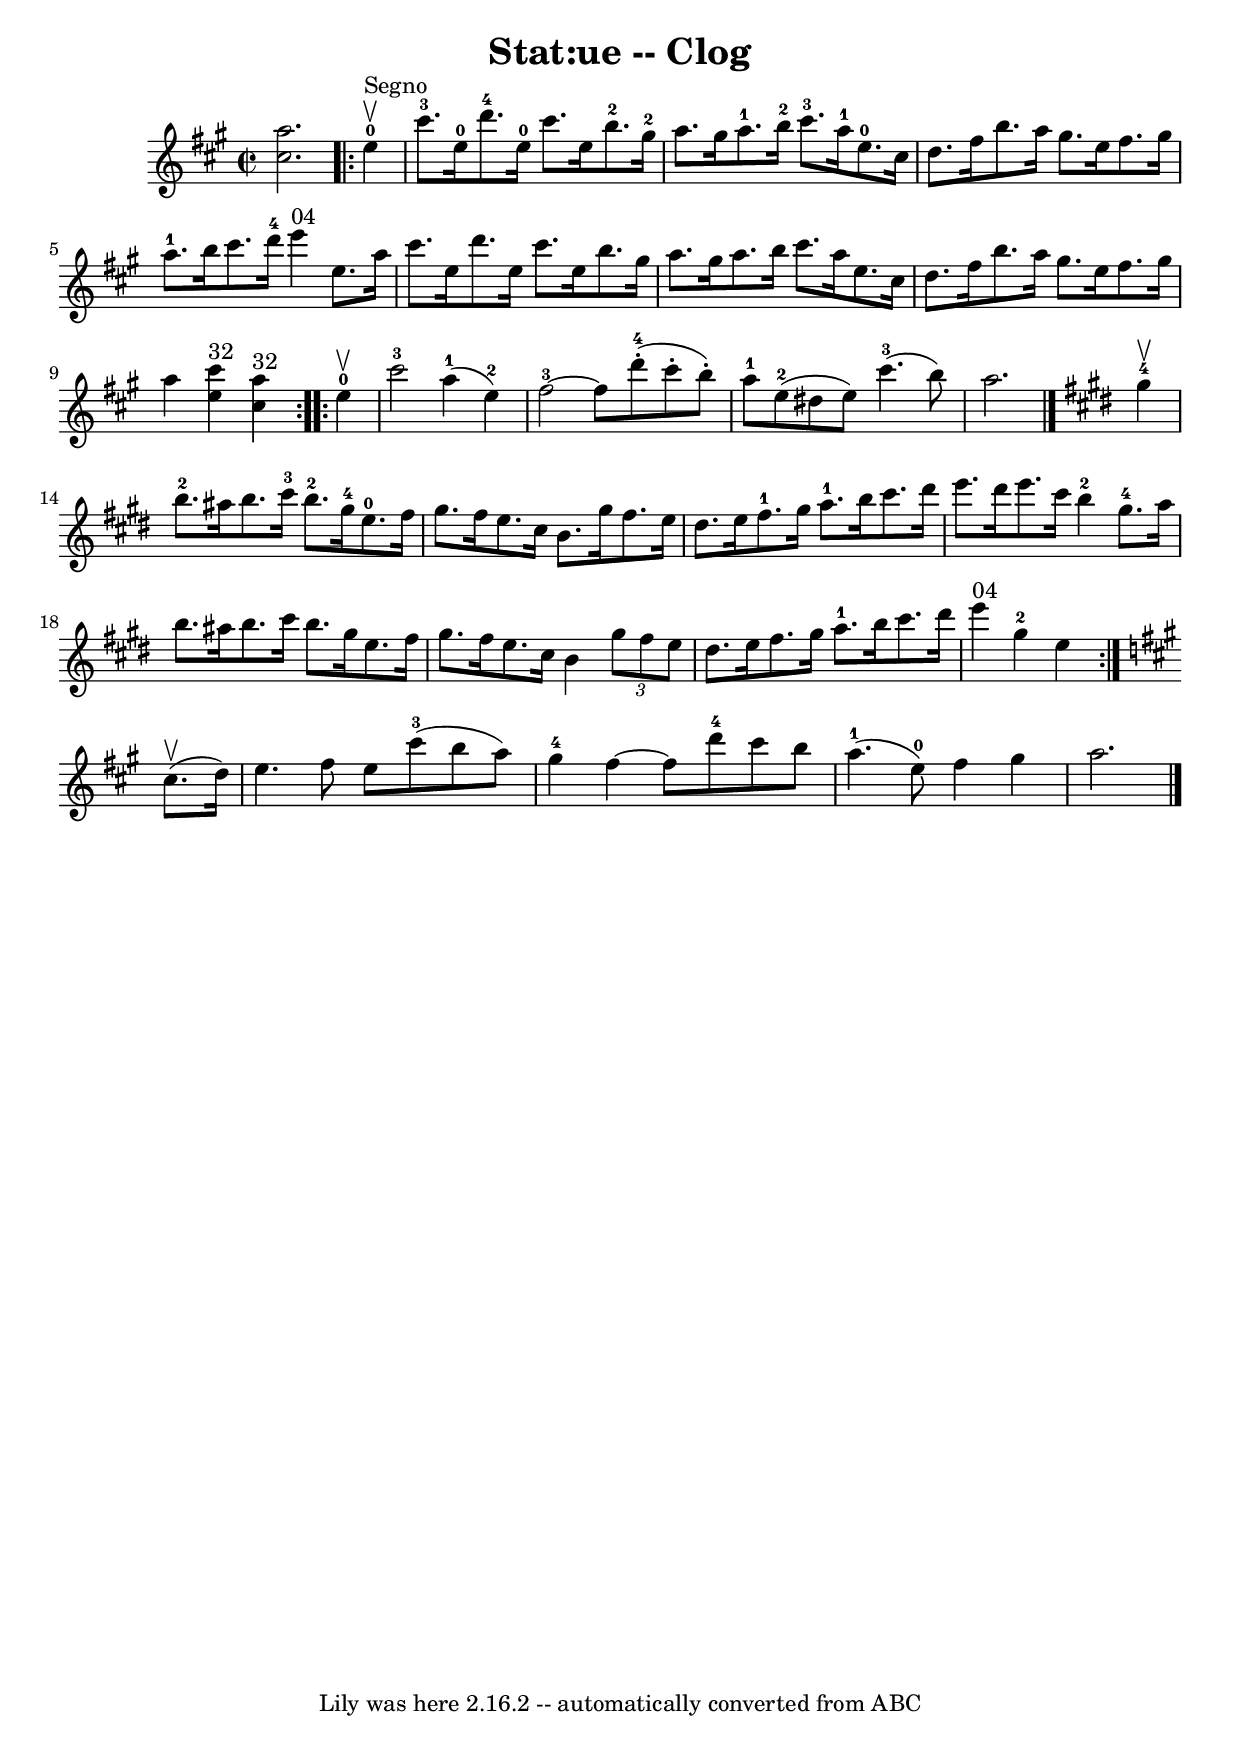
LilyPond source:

\version "2.16.2"
\include "Mammoth.ily"
\header {
  %% book = "Ryan's Mammoth Collection"
  crossRefNumber = "1"
  footnotes = "\\\\155 919"
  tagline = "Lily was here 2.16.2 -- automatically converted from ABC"
  title = "Stat:ue -- Clog"

}
voicedefault =  {


  \override Staff.TimeSignature #'style = #'C
  \time 2/2 
  \key a \major
  << cis''2. a''2.   >>   |
  

  \repeat volta 2 {
    e''4-0^"Segno"^\upbow |
    cis'''8.-3   
    e''16-0 d'''8.-4 e''16-0 cis'''8. e''16 b''8.-2   
    gis''16-2   |
    a''8. gis''16 a''8.-1 b''16-2     
    cis'''8.-3 a''16-1 e''8.-0 cis''16    |
    d''8.    
    fis''16 b''8. a''16 gis''8. e''16 fis''8. gis''16    |
    
    a''8.-1 b''16 cis'''8. d'''16-4 e'''4^"04" e''8.    
    a''16    |
    cis'''8. e''16 d'''8. e''16 cis'''8. e''16 
    b''8. gis''16    |
    a''8. gis''16 a''8. b''16    
    cis'''8. a''16 e''8. cis''16    |
    d''8. fis''16 b''8. 
    a''16 gis''8. e''16 fis''8. gis''16    |
    a''4    <<   
      e''4^"32" cis'''4   >>   << cis''4^"32" a''4   >> 
  }     

  \repeat volta 2 {
    e''4-0^\upbow |
    cis'''2-3 a''4-1(
    e''4-2)   |
    fis''2-3  ~ fis''8 d'''8-4(-.   
    cis'''8 -. b''8 -.)   |
    a''8-1 e''8-2(dis''8    
    e''8) cis'''4.-3(b''8)   |
    a''2.    \bar "|."   

    \key e \major
    gis''4-4^\upbow |
    b''8.-2 ais''16    
    b''8. cis'''16-3 b''8.-2 gis''16-4 e''8.-0 fis''16    
    |
    gis''8. fis''16 e''8. cis''16 b'8. gis''16 fis''8. 
    e''16    |
    dis''8. e''16 fis''8.-1 gis''16 a''8. 
    -1 b''16 cis'''8. dis'''16    |
    e'''8. dis'''16 e'''8. 
    cis'''16 b''4-2 gis''8.-4 a''16    |
    b''8.    
    ais''16 b''8. cis'''16 b''8. gis''16 e''8. fis''16    
    |
    gis''8. fis''16 e''8. cis''16 b'4    \times 2/3 {   
      gis''8 fis''8 e''8  
    }   |
    dis''8. e''16 fis''8.    
    gis''16 a''8.-1 b''16 cis'''8. dis'''16    |
    e'''4 
    ^"04" gis''4-2 e''4    
  }   
  \key a \major
  cis''8.^\upbow(d''16  
  -) |
  e''4. fis''8 e''8 cis'''8-3(b''8 a''8)   
  |
  gis''4-4 fis''4   ~ fis''8 d'''8-4 cis'''8 b''8 
  |
  a''4.-1(e''8-0) fis''4 gis''4    |
  
  a''2.      \bar "|."   

}

\score{
  <<

    \context Staff="default"
    {
      \voicedefault 
      
    }

  >>
  \layout {
    
  }
  \midi {
  }

}
